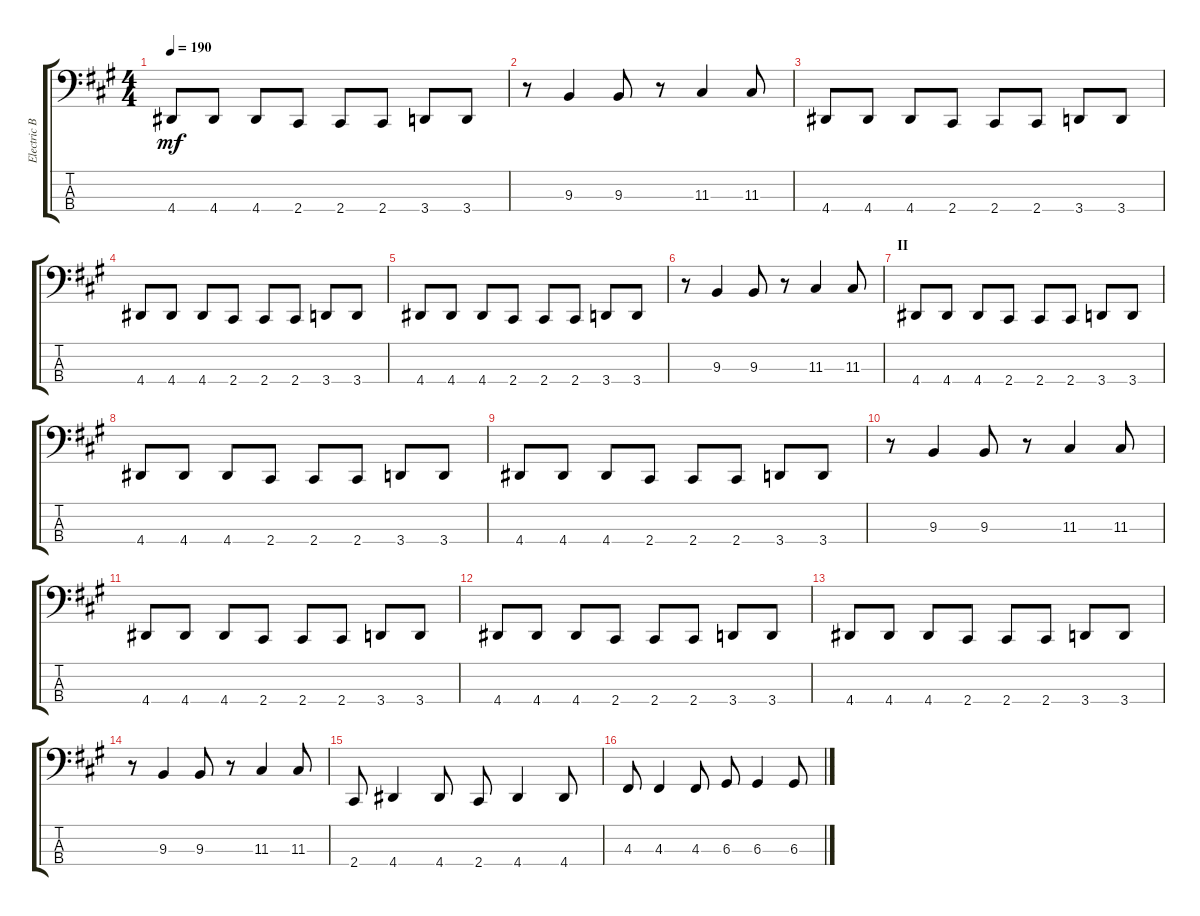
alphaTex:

\track ("Electric Bass <REITA>" "Electric B") {instrument electricbassfinger}
\staff {score tabs}
\tuning (C2 G1 D1 B0) {hide}
\ts (4 4)
\tempo 190
\clef f4
\ks a
4.4.8{dy mf} 4.4.8 4.4.8 2.4.8 2.4.8 2.4.8 3.4.8 3.4.8 |
r.8 9.3.4 9.3.8 r.8 11.3.4 11.3.8 |
4.4.8 4.4.8 4.4.8 2.4.8 2.4.8 2.4.8 3.4.8 3.4.8 |
4.4.8 4.4.8 4.4.8 2.4.8 2.4.8 2.4.8 3.4.8 3.4.8 |
4.4.8 4.4.8 4.4.8 2.4.8 2.4.8 2.4.8 3.4.8 3.4.8 |
r.8 9.3.4 9.3.8 r.8 11.3.4 11.3.8 |
\section ("" "II")
4.4.8 4.4.8 4.4.8 2.4.8 2.4.8 2.4.8 3.4.8 3.4.8 |
4.4.8 4.4.8 4.4.8 2.4.8 2.4.8 2.4.8 3.4.8 3.4.8 |
4.4.8 4.4.8 4.4.8 2.4.8 2.4.8 2.4.8 3.4.8 3.4.8 |
r.8 9.3.4 9.3.8 r.8 11.3.4 11.3.8 |
4.4.8 4.4.8 4.4.8 2.4.8 2.4.8 2.4.8 3.4.8 3.4.8 |
4.4.8 4.4.8 4.4.8 2.4.8 2.4.8 2.4.8 3.4.8 3.4.8 |
4.4.8 4.4.8 4.4.8 2.4.8 2.4.8 2.4.8 3.4.8 3.4.8 |
r.8 9.3.4 9.3.8 r.8 11.3.4 11.3.8 |
\section ("" "")
2.4.8 4.4.4 4.4.8 2.4.8 4.4.4 4.4.8 |
4.3.8 4.3.4 4.3.8 6.3.8 6.3.4 6.3.8
